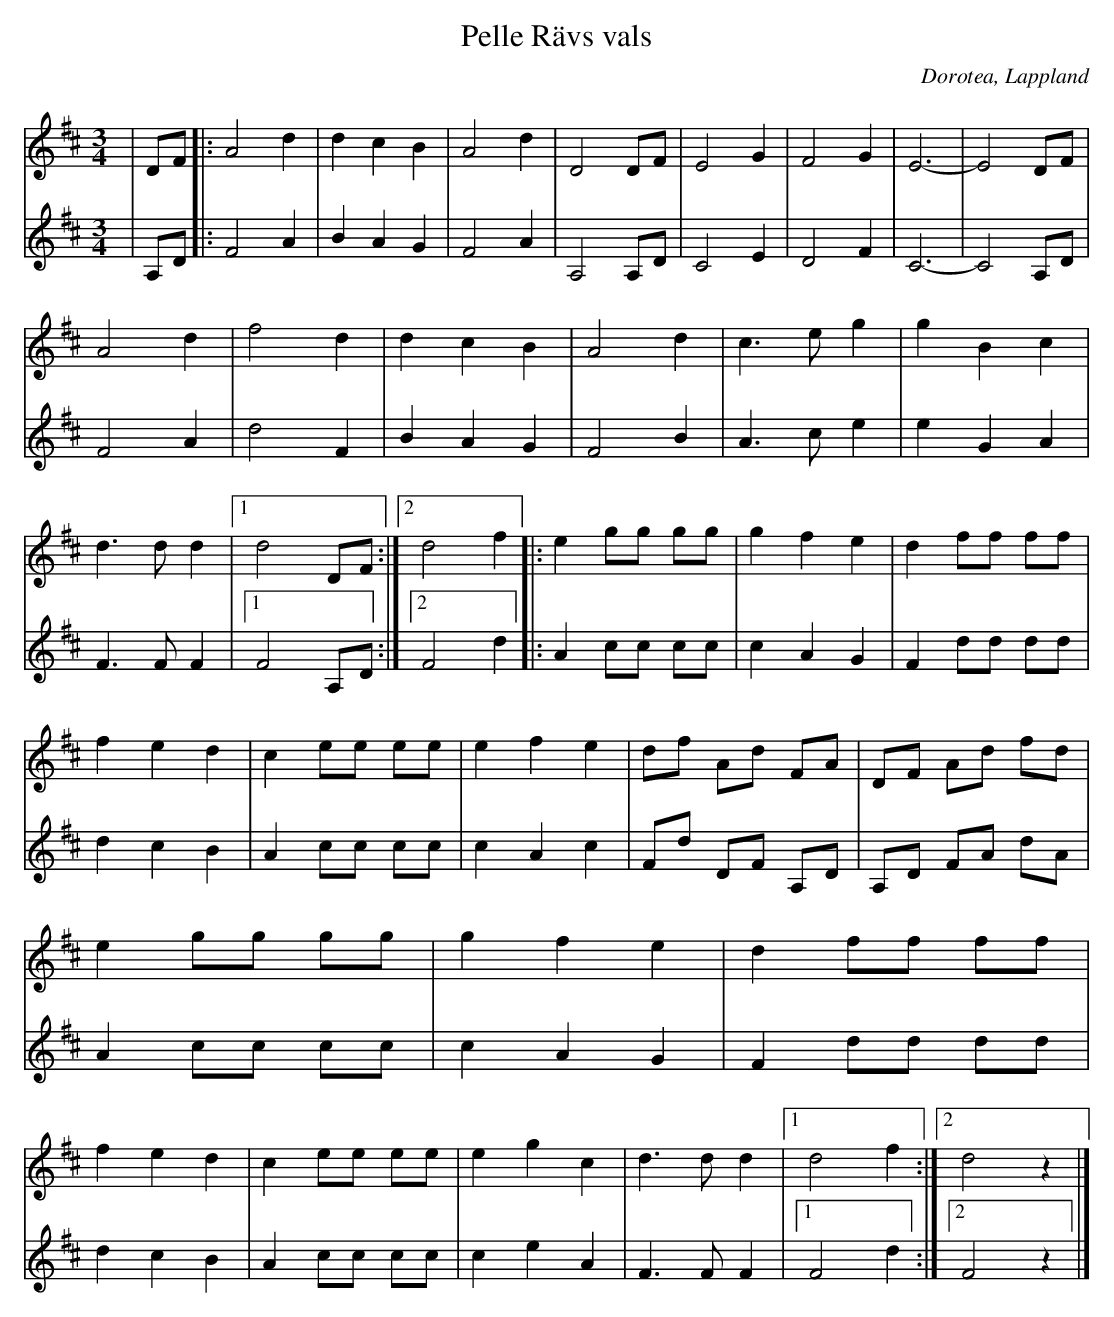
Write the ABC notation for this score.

X:1
T:Pelle Rävs vals
O:Dorotea, Lappland
M:3/4
L:1/8
K:D
[I:repbra 0]
V:1
| DF |: A4 d2| d2 c2 B2 | A4 d2| D4 DF | E4 G2 | F4 G2 | E6- | E4 DF | A4 d2 | f4 d2 | d2 c2 B2 | A4 d2 | c3 e g2 | g2 B2 c2 | d3 d d2|1 d4 DF :|2 d4 f2 |: e2 gg gg| g2 f2 e2 | d2 ff ff | f2 e2 d2 | c2 ee ee | e2 f2 e2 | df Ad FA | DF Ad fd| e2 gg gg | g2 f2 e2 | d2 ff ff | f2 e2 d2 | c2 ee ee | e2 g2 c2 | d3 d d2 |1 d4 f2 :|2 d4 z2|]
V:2
| A,D |: F4 A2 | B2 A2 G2 | F4 A2 | A,4 A,D | C4 E2 | D4 F2 | C6-| C4 A,D | F4 A2| d4 F2 | B2 A2 G2 | F4 B2 | A3 c e2 | e2 G2 A2 | F3 F F2 |1 F4 A,D :|2 F4 d2|: A2 cc cc | c2 A2 G2 | F2 dd dd | d2 c2 B2 | A2 cc cc | c2 A2 c2 | Fd DF A,D | A,D FA dA | A2 cc cc | c2 A2 G2 | F2 dd dd | d2 c2 B2 | A2 cc cc | c2 e2 A2 | F3 F F2 |1 F4 d2 :|2 F4 z2|]
